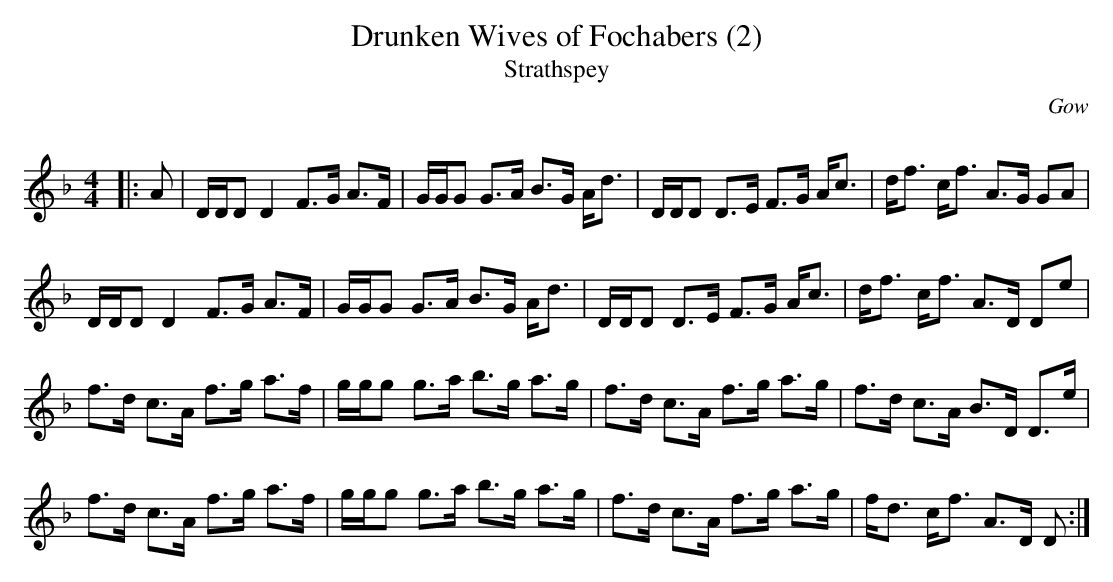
X:1
T: Drunken Wives of Fochabers (2)
T: Strathspey
C: Gow
Q: 128
K:Dm
M: 4/4
L: 1/16
|:A2|DDD2 D4 F3G A3F|GGG2 G3A B3G Ad3|DDD2 D3E F3G Ac3|df3 cf3 A3G G2A2|
DDD2 D4 F3G A3F|GGG2 G3A B3G Ad3|DDD2 D3E F3G Ac3|df3 cf3 A3D D2e2|
f3d c3A f3g a3f|ggg2 g3a b3g a3g|f3d c3A f3g a3g|f3d c3A B3D D3e|
f3d c3A f3g a3f|ggg2 g3a b3g a3g|f3d c3A f3g a3g|fd3 cf3 A3D D2:|
